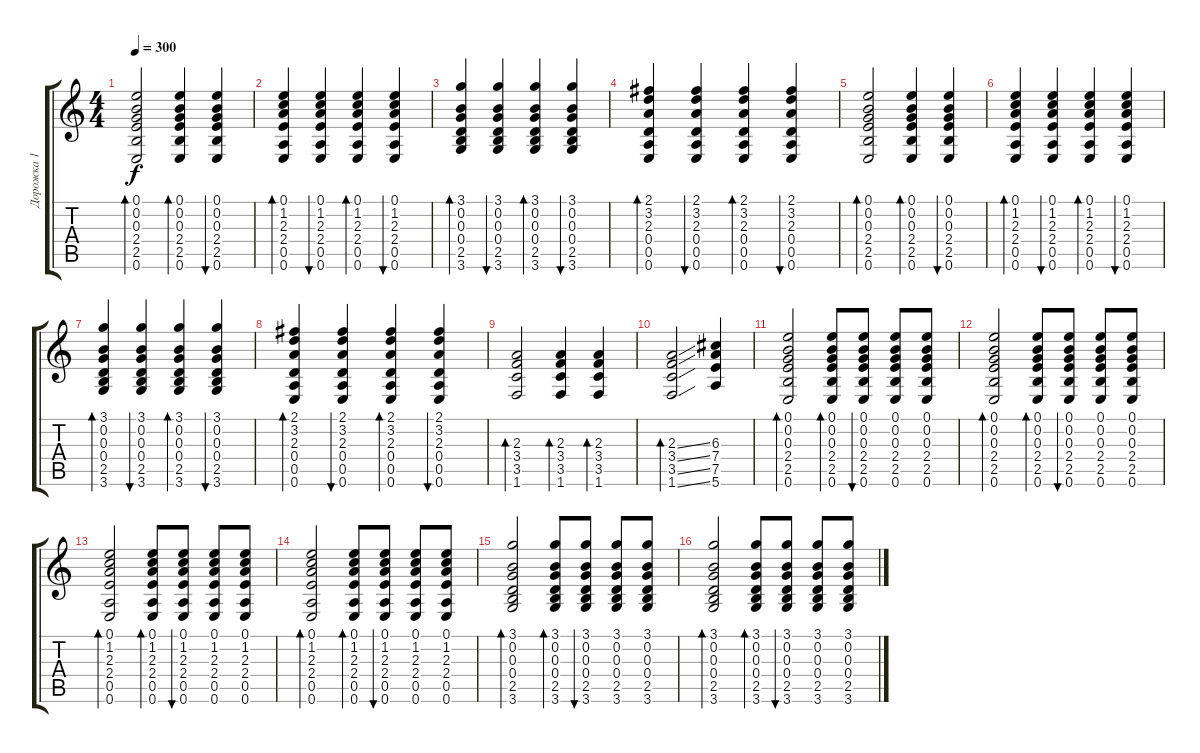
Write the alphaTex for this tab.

\track ("Дорожка 1" "Дорожка 1") {instrument acousticguitarsteel}
\staff {score tabs}
\tuning (E4 B3 G3 D3 A2 E2) {hide}
\ts (4 4)
\tempo 300
\clef g2
\ks c
(0.1 0.2 0.3 2.4 2.5 0.6).2{bd 60 dy f} (0.1 0.2 0.3 2.4 2.5 0.6).4{bd 60} (0.1 0.2 0.3 2.4 2.5 0.6).4{bu 60} |
(0.1 1.2 2.3 2.4 0.5 0.6).4{bd 60} (0.1 1.2 2.3 2.4 0.5 0.6).4{bu 60} (0.1 1.2 2.3 2.4 0.5 0.6).4{bd 60} (0.1 1.2 2.3 2.4 0.5 0.6).4{bu 60} |
(3.1 0.2 0.3 0.4 2.5 3.6).4{bd 60} (3.1 0.2 0.3 0.4 2.5 3.6).4{bu 60} (3.1 0.2 0.3 0.4 2.5 3.6).4{bd 60} (3.1 0.2 0.3 0.4 2.5 3.6).4{bu 60} |
(2.1 3.2 2.3 0.4 0.5 0.6).4{bd 60} (2.1 3.2 2.3 0.4 0.5 0.6).4{bu 60} (2.1 3.2 2.3 0.4 0.5 0.6).4{bd 60} (2.1 3.2 2.3 0.4 0.5 0.6).4{bu 60} |
(0.1 0.2 0.3 2.4 2.5 0.6).2{bd 60} (0.1 0.2 0.3 2.4 2.5 0.6).4{bd 60} (0.1 0.2 0.3 2.4 2.5 0.6).4{bu 60} |
(0.1 1.2 2.3 2.4 0.5 0.6).4{bd 60} (0.1 1.2 2.3 2.4 0.5 0.6).4{bu 60} (0.1 1.2 2.3 2.4 0.5 0.6).4{bd 60} (0.1 1.2 2.3 2.4 0.5 0.6).4{bu 60} |
(3.1 0.2 0.3 0.4 2.5 3.6).4{bd 60} (3.1 0.2 0.3 0.4 2.5 3.6).4{bu 60} (3.1 0.2 0.3 0.4 2.5 3.6).4{bd 60} (3.1 0.2 0.3 0.4 2.5 3.6).4{bu 60} |
(2.1 3.2 2.3 0.4 0.5 0.6).4{bd 60} (2.1 3.2 2.3 0.4 0.5 0.6).4{bu 60} (2.1 3.2 2.3 0.4 0.5 0.6).4{bd 60} (2.1 3.2 2.3 0.4 0.5 0.6).4{bu 60} |
(2.3 3.4 3.5 1.6).2{bd 60} (2.3 3.4 3.5 1.6).4{bd 60} (2.3 3.4 3.5 1.6).4{bd 60} |
(2.3{ss} 3.4{ss} 3.5{ss} 1.6{ss}).2{bd 60} (6.3 7.4 7.5 5.6).4 |
(0.1 0.2 0.3 2.4 2.5 0.6).2{bd 60} (0.1 0.2 0.3 2.4 2.5 0.6).8{bd 60} (0.1 0.2 0.3 2.4 2.5 0.6).8{bu 60} (0.1 0.2 0.3 2.4 2.5 0.6).8 (0.1 0.2 0.3 2.4 2.5 0.6).8 |
(0.1 0.2 0.3 2.4 2.5 0.6).2{bd 60} (0.1 0.2 0.3 2.4 2.5 0.6).8{bd 60} (0.1 0.2 0.3 2.4 2.5 0.6).8{bu 60} (0.1 0.2 0.3 2.4 2.5 0.6).8 (0.1 0.2 0.3 2.4 2.5 0.6).8 |
(0.1 1.2 2.3 2.4 0.5 0.6).2{bd 60} (0.1 1.2 2.3 2.4 0.5 0.6).8{bd 60} (0.1 1.2 2.3 2.4 0.5 0.6).8{bu 60} (0.1 1.2 2.3 2.4 0.5 0.6).8 (0.1 1.2 2.3 2.4 0.5 0.6).8 |
(0.1 1.2 2.3 2.4 0.5 0.6).2{bd 60} (0.1 1.2 2.3 2.4 0.5 0.6).8{bd 60} (0.1 1.2 2.3 2.4 0.5 0.6).8{bu 60} (0.1 1.2 2.3 2.4 0.5 0.6).8 (0.1 1.2 2.3 2.4 0.5 0.6).8 |
(3.1 0.2 0.3 0.4 2.5 3.6).2{bd 60} (3.1 0.2 0.3 0.4 2.5 3.6).8{bd 60} (3.1 0.2 0.3 0.4 2.5 3.6).8{bu 60} (3.1 0.2 0.3 0.4 2.5 3.6).8 (3.1 0.2 0.3 0.4 2.5 3.6).8 |
(3.1 0.2 0.3 0.4 2.5 3.6).2{bd 60} (3.1 0.2 0.3 0.4 2.5 3.6).8{bd 60} (3.1 0.2 0.3 0.4 2.5 3.6).8{bu 60} (3.1 0.2 0.3 0.4 2.5 3.6).8 (3.1 0.2 0.3 0.4 2.5 3.6).8
